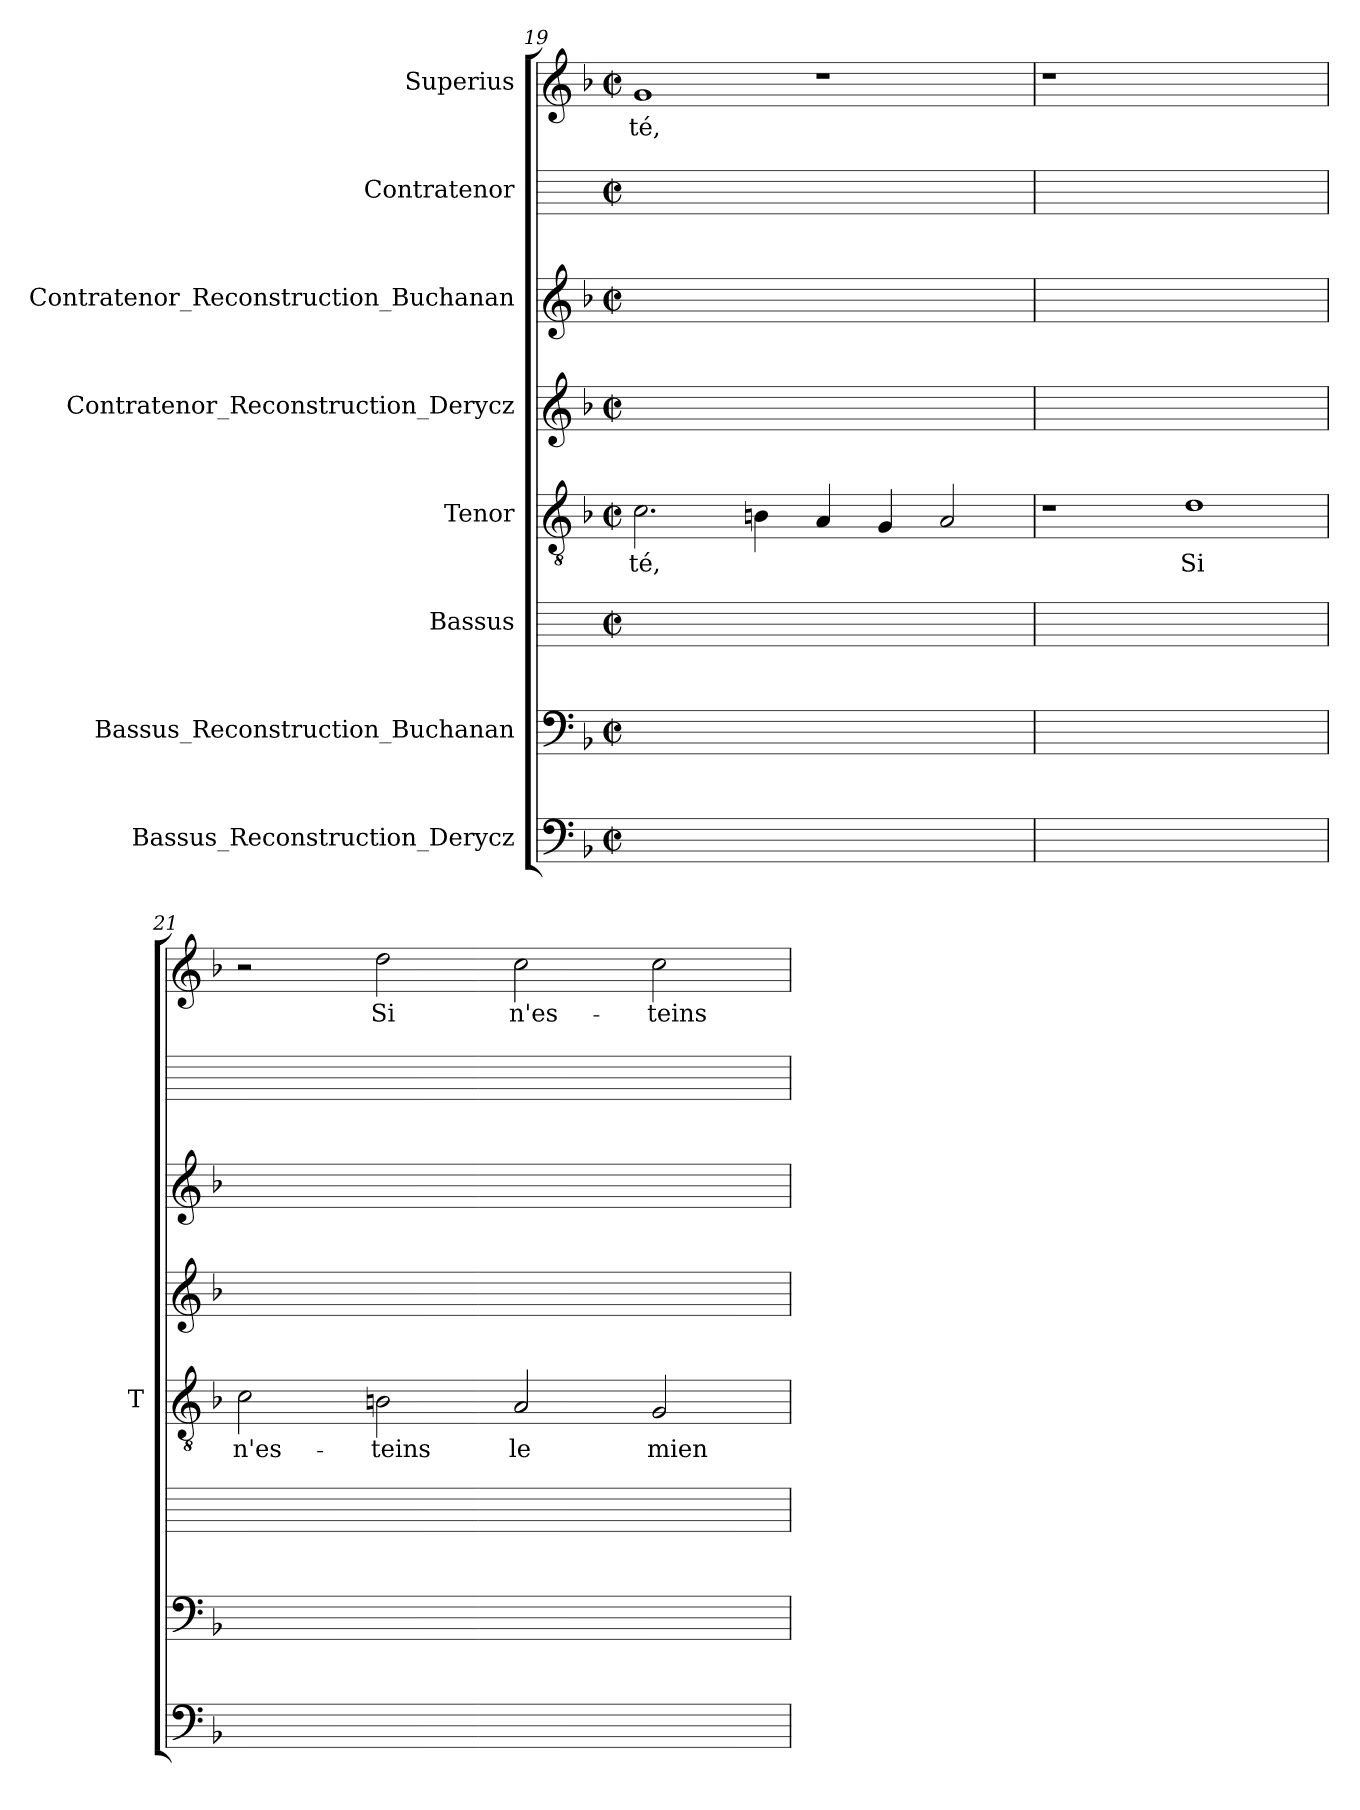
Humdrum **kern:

**kern	**kern	**kern	**kern	**text	**kern	**kern	**kern	**kern	**text
*part8	*part7	*part6	*part5	*part5	*part4	*part3	*part2	*part1	*part1
*staff8	*staff7	*staff6	*staff5	*staff5	*staff4	*staff3	*staff2	*staff1	*staff1
*I"Bassus_Reconstruction_Derycz	*I"Bassus_Reconstruction_Buchanan	*I"Bassus	*I"Tenor	*	*I"Contratenor_Reconstruction_Derycz	*I"Contratenor_Reconstruction_Buchanan	*I"Contratenor	*I"Superius	*
*	*	*	*I'T	*	*	*	*	*	*
*clefF4	*clefF4	*	*clefGv2	*	*clefG2	*clefG2	*	*clefG2	*
*k[b-]	*k[b-]	*	*k[b-]	*	*k[b-]	*k[b-]	*	*k[b-]	*
*F:	*F:	*	*F:	*	*F:	*F:	*	*F:	*
*M2/2	*M2/2	*M2/2	*M2/2	*	*M2/2	*M2/2	*M2/2	*M2/2	*
*met(c|)	*met(c|)	*met(c|)	*met(c|)	*	*met(c|)	*met(c|)	*met(c|)	*met(c|)	*
=19	=19	=19	=19	=19	=19	=19	=19	=19	=19
0ryy	0ryy	0ryy	2.c	-té,	0ryy	0ryy	0ryy	1g	-té,
.	.	.	4B	.	.	.	.	.	.
.	.	.	4A	.	.	.	.	1r	.
.	.	.	4G	.	.	.	.	.	.
.	.	.	2A	.	.	.	.	.	.
!!LO:LB:g=z
=20	=20	=20	=20	=20	=20	=20	=20	=20	=20
0ryy	0ryy	0ryy	1r	.	0ryy	0ryy	0ryy	1r	.
.	.	.	1d	-Si	.	.	.	1ryy	.
=21	=21	=21	=21	=21	=21	=21	=21	=21	=21
0ryy	0ryy	0ryy	2c	n'es-	0ryy	0ryy	0ryy	2r	.
.	.	.	2B	-teins	.	.	.	2dd	-Si
.	.	.	2A	-le	.	.	.	2cc	n'es-
.	.	.	2G	-mien	.	.	.	2cc	-teins
=	=	=	=	=	=	=	=	=	=
*-	*-	*-	*-	*-	*-	*-	*-	*-	*-
